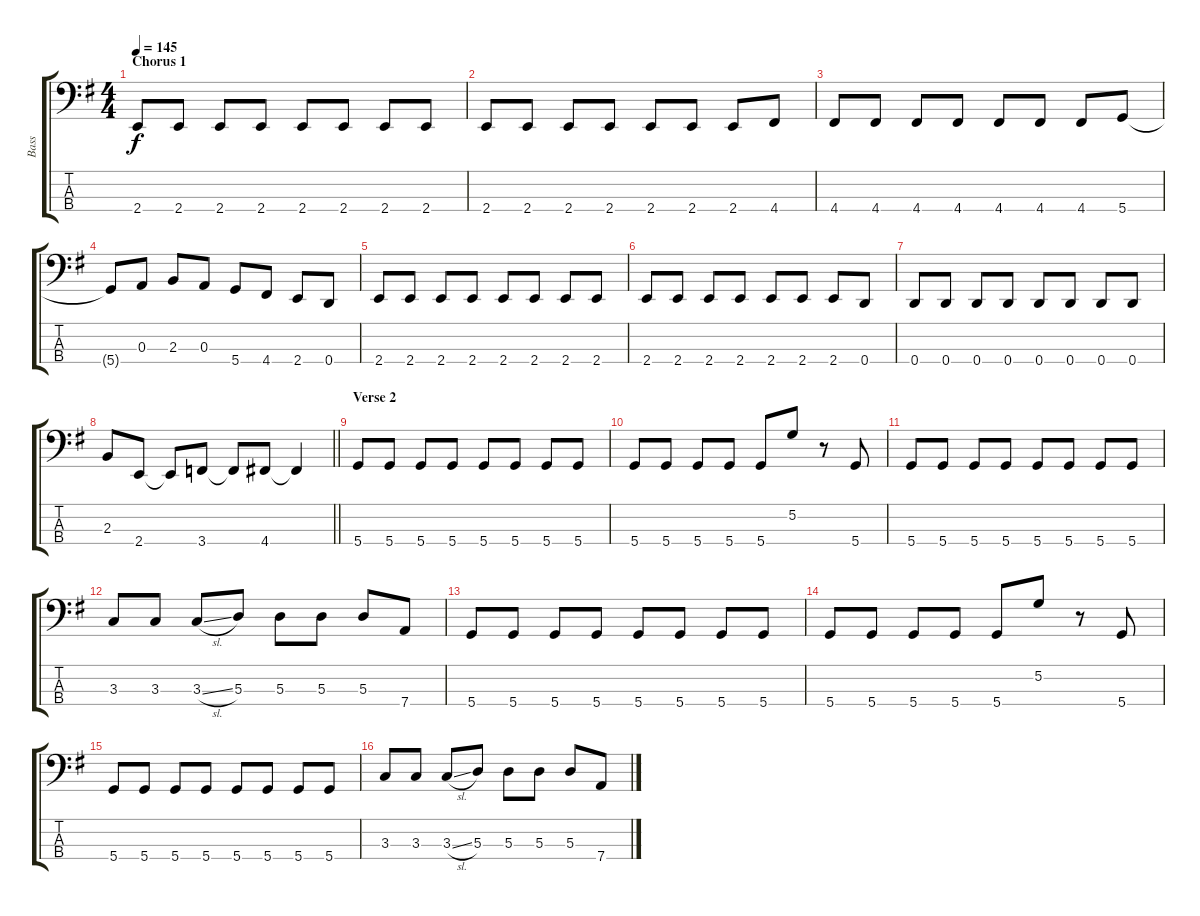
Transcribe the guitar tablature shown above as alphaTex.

\track ("Bass" "Bass") {instrument electricbassfinger}
\staff {score tabs}
\tuning (G2 D2 A1 D1) {hide}
\ts (4 4)
\section ("" "Chorus 1")
\tempo 145
\clef f4
\ks g
2.4.8{dy f} 2.4.8 2.4.8 2.4.8 2.4.8 2.4.8 2.4.8 2.4.8 |
2.4.8 2.4.8 2.4.8 2.4.8 2.4.8 2.4.8 2.4.8 4.4.8 |
4.4.8 4.4.8 4.4.8 4.4.8 4.4.8 4.4.8 4.4.8 5.4.8 |
5.4{t}.8 0.3.8 2.3.8 0.3.8 5.4.8 4.4.8 2.4.8 0.4.8 |
2.4.8 2.4.8 2.4.8 2.4.8 2.4.8 2.4.8 2.4.8 2.4.8 |
2.4.8 2.4.8 2.4.8 2.4.8 2.4.8 2.4.8 2.4.8 0.4.8 |
0.4.8 0.4.8 0.4.8 0.4.8 0.4.8 0.4.8 0.4.8 0.4.8 |
\barLineRight lightlight
2.3.8 2.4.8 2.4{t}.8 3.4.8 3.4{t}.8 4.4.8 4.4{t}.4 |
\section ("" "Verse 2")
5.4.8 5.4.8 5.4.8 5.4.8 5.4.8 5.4.8 5.4.8 5.4.8 |
5.4.8 5.4.8 5.4.8 5.4.8 5.4.8 5.2.8 r.8 5.4.8 |
5.4.8 5.4.8 5.4.8 5.4.8 5.4.8 5.4.8 5.4.8 5.4.8 |
3.3.8 3.3.8 3.3{sl}.8 5.3.8 5.3.8 5.3.8 5.3.8 7.4.8 |
5.4.8 5.4.8 5.4.8 5.4.8 5.4.8 5.4.8 5.4.8 5.4.8 |
5.4.8 5.4.8 5.4.8 5.4.8 5.4.8 5.2.8 r.8 5.4.8 |
5.4.8 5.4.8 5.4.8 5.4.8 5.4.8 5.4.8 5.4.8 5.4.8 |
3.3.8 3.3.8 3.3{sl}.8 5.3.8 5.3.8 5.3.8 5.3.8 7.4.8
